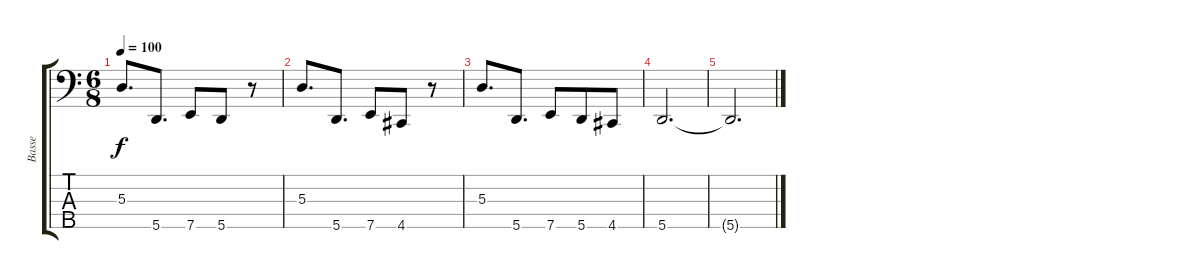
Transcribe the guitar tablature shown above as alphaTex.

\track ("Basse" "Basse") {instrument electricbassfinger}
\staff {score tabs}
\tuning (G2 D2 A1 E1 A0) {hide}
\ts (6 8)
\tempo 100
\clef f4
\ks c
5.3.8{d dy f} 5.5.8{d} 7.5.8 5.5.8 r.8 |
5.3.8{d} 5.5.8{d} 7.5.8 4.5.8 r.8 |
5.3.8{d} 5.5.8{d} 7.5.8 5.5.8 4.5.8 |
5.5.2{d} |
5.5{t}.2{d}
